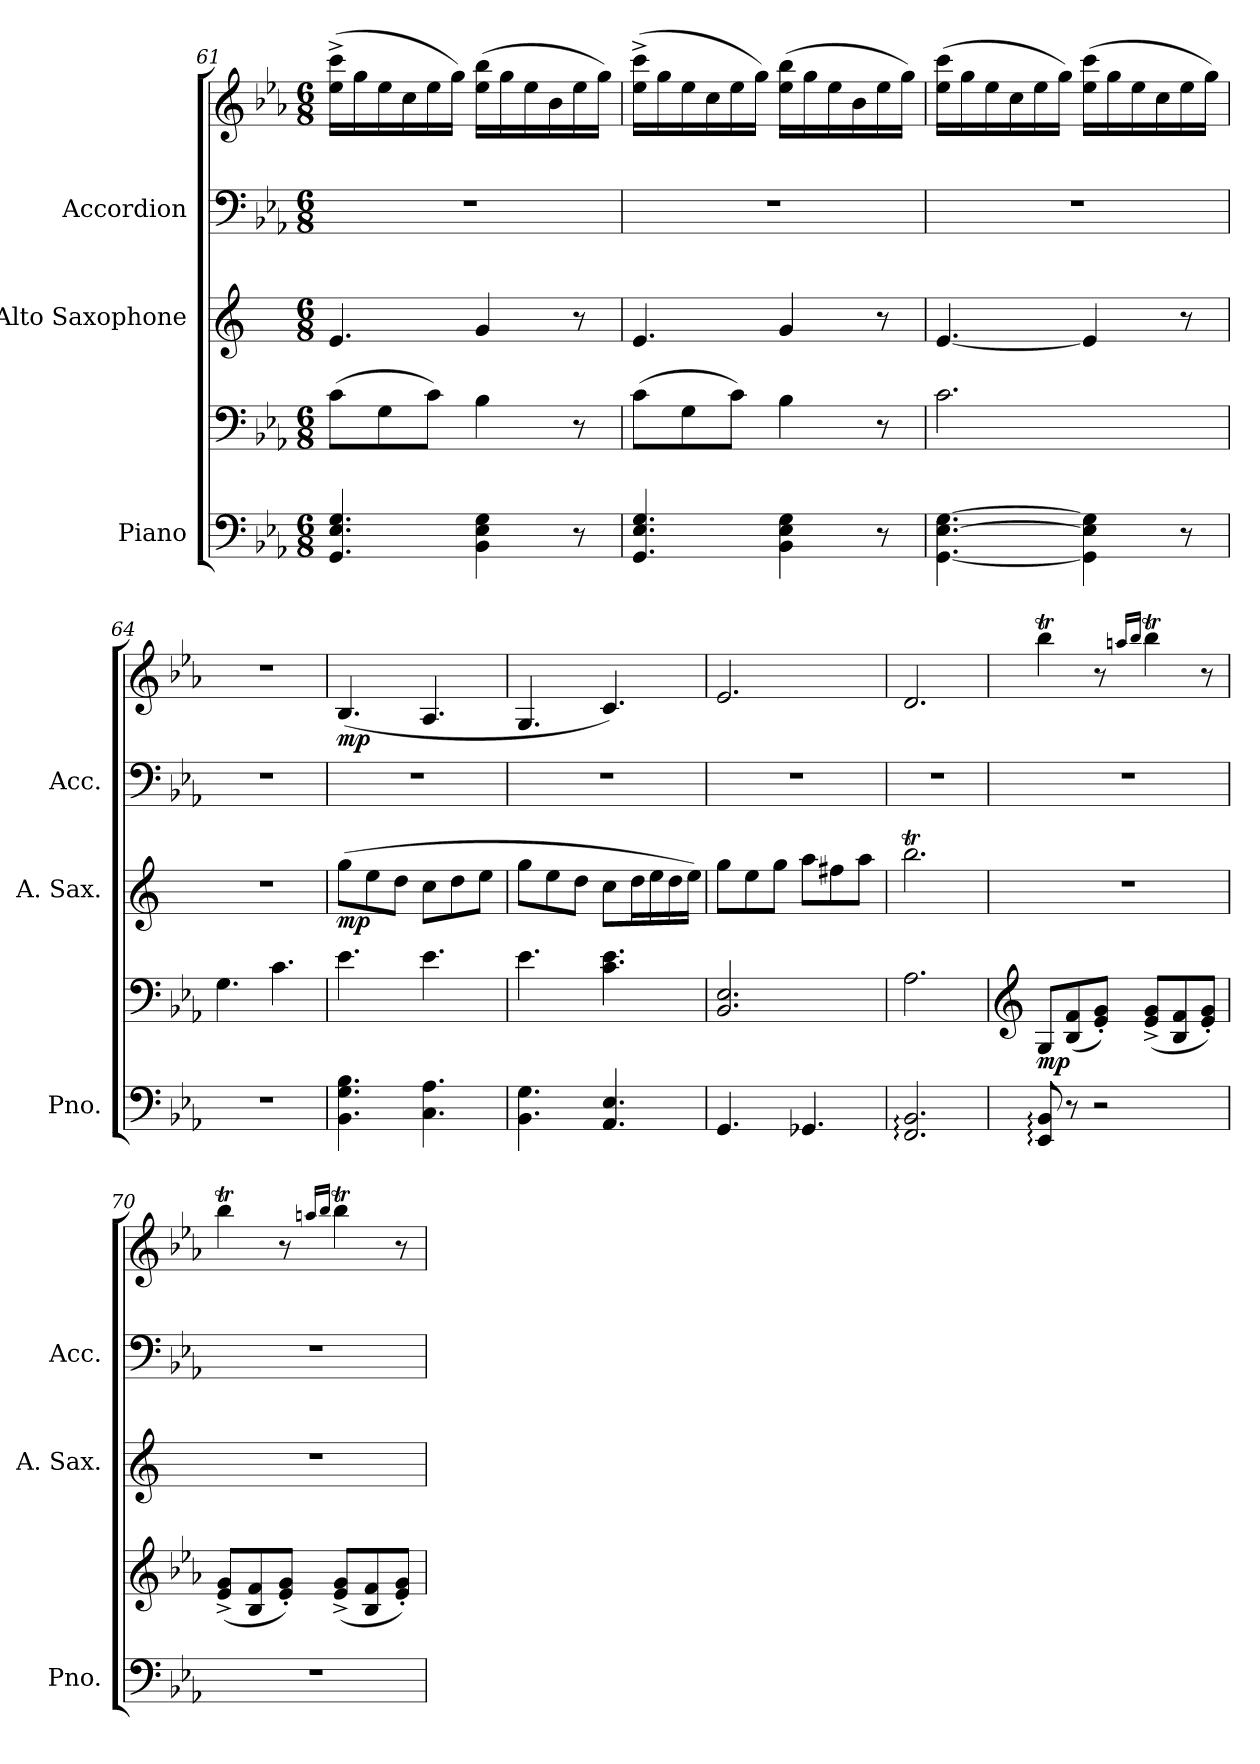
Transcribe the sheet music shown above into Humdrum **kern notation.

**kern	**kern	**dynam	**kern	**dynam	**kern	**kern	**dynam
*part3	*part3	*part3	*part2	*part2	*part1	*part1	*part1
*staff5	*staff4	*staff4/5	*staff3	*staff3	*staff2	*staff1	*staff1/2
*I"Piano	*	*	*I"Alto Saxophone	*	*I"Accordion	*	*
*I'Pno.	*	*	*I'A. Sax.	*	*I'Acc.	*	*
!!LO:LB:g=z
*clefF4	*clefF4	*	*clefG2	*	*clefF4	*clefG2	*
*	*	*	*ITrd5c9	*	*	*	*
*k[b-e-a-]	*k[b-e-a-]	*	*k[b-e-a-]	*	*k[b-e-a-]	*k[b-e-a-]	*
*M6/8	*M6/8	*	*M6/8	*	*M6/8	*M6/8	*
=61	=61	=61	=61	=61	=61	=61	=61
4.GG/ 4.E-/ 4.G/	(>8c\L	.	4.G/	.	2.r	(>16ee-\^ 16ccc\^LL	.
.	.	.	.	.	.	16gg\	.
.	8G\	.	.	.	.	16ee-\	.
.	.	.	.	.	.	16cc\	.
.	8c\J)	.	.	.	.	16ee-\	.
.	.	.	.	.	.	16gg\JJ)	.
4BB-\ 4E-\ 4G\	4B-\	.	4B-/	.	.	(>16ee-\ 16bb-\LL	.
.	.	.	.	.	.	16gg\	.
.	.	.	.	.	.	16ee-\	.
.	.	.	.	.	.	16b-\	.
8r	8r	.	8r	.	.	16ee-\	.
.	.	.	.	.	.	16gg\JJ)	.
=62	=62	=62	=62	=62	=62	=62	=62
4.GG/ 4.E-/ 4.G/	(>8c\L	.	4.G/	.	2.r	(>16ee-\^ 16ccc\^LL	.
.	.	.	.	.	.	16gg\	.
.	8G\	.	.	.	.	16ee-\	.
.	.	.	.	.	.	16cc\	.
.	8c\J)	.	.	.	.	16ee-\	.
.	.	.	.	.	.	16gg\JJ)	.
4BB-\ 4E-\ 4G\	4B-\	.	4B-/	.	.	(>16ee-\ 16bb-\LL	.
.	.	.	.	.	.	16gg\	.
.	.	.	.	.	.	16ee-\	.
.	.	.	.	.	.	16b-\	.
8r	8r	.	8r	.	.	16ee-\	.
.	.	.	.	.	.	16gg\JJ)	.
=63	=63	=63	=63	=63	=63	=63	=63
[4.GG\ [4.E-\ [4.G\	2.c\	.	[4.G/	.	2.r	(>16ee-\ 16ccc\LL	.
.	.	.	.	.	.	16gg\	.
.	.	.	.	.	.	16ee-\	.
.	.	.	.	.	.	16cc\	.
.	.	.	.	.	.	16ee-\	.
.	.	.	.	.	.	16gg\JJ)	.
4GG\] 4E-\] 4G\]	.	.	4G/]	.	.	(>16ee-\ 16ccc\LL	.
.	.	.	.	.	.	16gg\	.
.	.	.	.	.	.	16ee-\	.
.	.	.	.	.	.	16cc\	.
8r	.	.	8r	.	.	16ee-\	.
.	.	.	.	.	.	16gg\JJ)	.
=64	=64	=64	=64	=64	=64	=64	=64
2.r	4.G\	.	2.r	.	2.r	2.r	.
.	4.c\	.	.	.	.	.	.
!!LO:PB:g=z
=65	=65	=65	=65	=65	=65	=65	=65
!	!	!	!	!LO:DY:b	!	!	!LO:DY:b
4.BB-\ 4.G\ 4.B-\	4.e-\	.	(>8b-\L	mp	2.r	(>4.B-/	mp
.	.	.	8g\	.	.	.	.
.	.	.	8f\J	.	.	.	.
4.C\ 4.A-\	4.e-\	.	8e-\L	.	.	4.A-/	.
.	.	.	8f\	.	.	.	.
.	.	.	8g\J	.	.	.	.
=66	=66	=66	=66	=66	=66	=66	=66
4.BB-\ 4.G\	4.e-\	.	8b-\L	.	2.r	4.G/	.
.	.	.	8g\	.	.	.	.
.	.	.	8f\J	.	.	.	.
4.AA-/ 4.E-/	4.c\ 4.e-\	.	8e-\L	.	.	4.c/)	.
.	.	.	16f\L	.	.	.	.
.	.	.	16g\	.	.	.	.
.	.	.	16f\	.	.	.	.
.	.	.	16g\JJ)	.	.	.	.
=67	=67	=67	=67	=67	=67	=67	=67
4.GG/	2.BB-/ 2.E-/	.	8b-\L	.	2.r	2.e-/	.
.	.	.	8g\	.	.	.	.
.	.	.	8b-\J	.	.	.	.
4.GG-X/	.	.	8cc\L	.	.	.	.
.	.	.	8an\	.	.	.	.
.	.	.	8cc\J	.	.	.	.
=68	=68	=68	=68	=68	=68	=68	=68
2.FF/: 2.BB-/:	2.A-\	.	2.ddt\	.	2.r	2.d/	.
=69	=69	=69	=69	=69	=69	=69	=69
*	*clefG2	*	*	*	*	*	*
!	!	!LO:DY:b	!	!	!	!	!
8EE-/: 8BB-/:	8G/L	mp	2.r	.	2.r	4bb-T\	.
8r	(<8B-/ 8f/	.	.	.	.	.	.
2r	8e-/' 8g/'J)	.	.	.	.	8r	.
.	.	.	.	.	.	16qaan/LL	.
.	.	.	.	.	.	16qbb-/JJ	.
.	(<8e-/^ 8g/^L	.	.	.	.	4bb-T\	.
.	8B-/ 8f/	.	.	.	.	.	.
.	8e-/' 8g/'J)	.	.	.	.	8r	.
=70	=70	=70	=70	=70	=70	=70	=70
2.r	(<8e-/^ 8g/^L	.	2.r	.	2.r	4bb-T\	.
.	8B-/ 8f/	.	.	.	.	.	.
.	8e-/' 8g/'J)	.	.	.	.	8r	.
.	.	.	.	.	.	16qaan/LL	.
.	.	.	.	.	.	16qbb-/JJ	.
.	(<8e-/^ 8g/^L	.	.	.	.	4bb-T\	.
.	8B-/ 8f/	.	.	.	.	.	.
.	8e-/' 8g/'J)	.	.	.	.	8r	.
=	=	=	=	=	=	=	=
*-	*-	*-	*-	*-	*-	*-	*-
